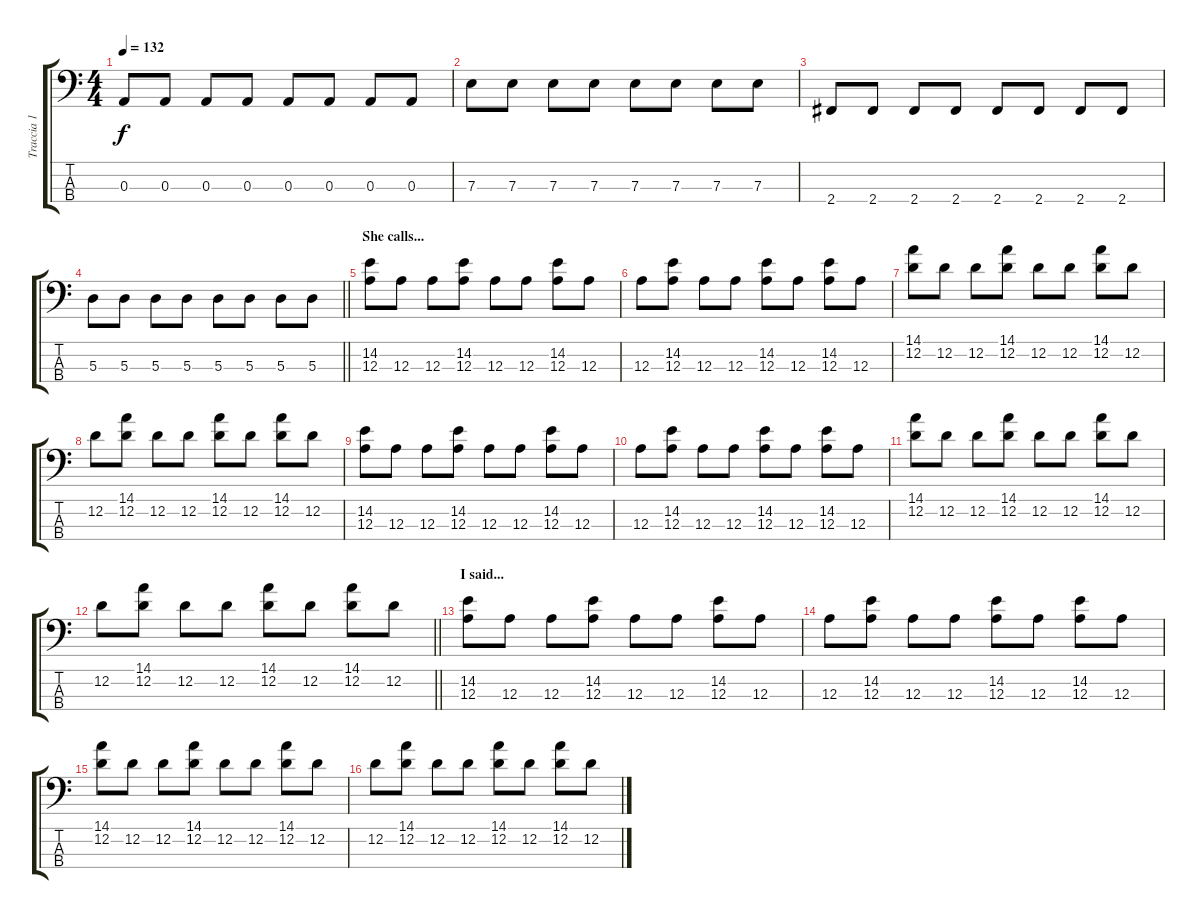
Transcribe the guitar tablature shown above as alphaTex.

\track ("Traccia 1" "Traccia 1") {instrument electricbasspick}
\staff {score tabs}
\tuning (G2 D2 A1 E1) {hide}
\ts (4 4)
\tempo 132
\clef f4
\ks c
0.3.8{dy f} 0.3.8 0.3.8 0.3.8 0.3.8 0.3.8 0.3.8 0.3.8 |
7.3.8 7.3.8 7.3.8 7.3.8 7.3.8 7.3.8 7.3.8 7.3.8 |
2.4.8 2.4.8 2.4.8 2.4.8 2.4.8 2.4.8 2.4.8 2.4.8 |
\barLineRight lightlight
5.3.8 5.3.8 5.3.8 5.3.8 5.3.8 5.3.8 5.3.8 5.3.8 |
\section ("" "She calls...")
(14.2 12.3).8 12.3.8 12.3.8 (14.2 12.3).8 12.3.8 12.3.8 (14.2 12.3).8 12.3.8 |
12.3.8 (14.2 12.3).8 12.3.8 12.3.8 (14.2 12.3).8 12.3.8 (14.2 12.3).8 12.3.8 |
(14.1 12.2).8 12.2.8 12.2.8 (14.1 12.2).8 12.2.8 12.2.8 (14.1 12.2).8 12.2.8 |
12.2.8 (14.1 12.2).8 12.2.8 12.2.8 (14.1 12.2).8 12.2.8 (14.1 12.2).8 12.2.8 |
(14.2 12.3).8 12.3.8 12.3.8 (14.2 12.3).8 12.3.8 12.3.8 (14.2 12.3).8 12.3.8 |
12.3.8 (14.2 12.3).8 12.3.8 12.3.8 (14.2 12.3).8 12.3.8 (14.2 12.3).8 12.3.8 |
(14.1 12.2).8 12.2.8 12.2.8 (14.1 12.2).8 12.2.8 12.2.8 (14.1 12.2).8 12.2.8 |
\barLineRight lightlight
12.2.8 (14.1 12.2).8 12.2.8 12.2.8 (14.1 12.2).8 12.2.8 (14.1 12.2).8 12.2.8 |
\section ("" "I said...")
(14.2 12.3).8 12.3.8 12.3.8 (14.2 12.3).8 12.3.8 12.3.8 (14.2 12.3).8 12.3.8 |
12.3.8 (14.2 12.3).8 12.3.8 12.3.8 (14.2 12.3).8 12.3.8 (14.2 12.3).8 12.3.8 |
(14.1 12.2).8 12.2.8 12.2.8 (14.1 12.2).8 12.2.8 12.2.8 (14.1 12.2).8 12.2.8 |
12.2.8 (14.1 12.2).8 12.2.8 12.2.8 (14.1 12.2).8 12.2.8 (14.1 12.2).8 12.2.8
